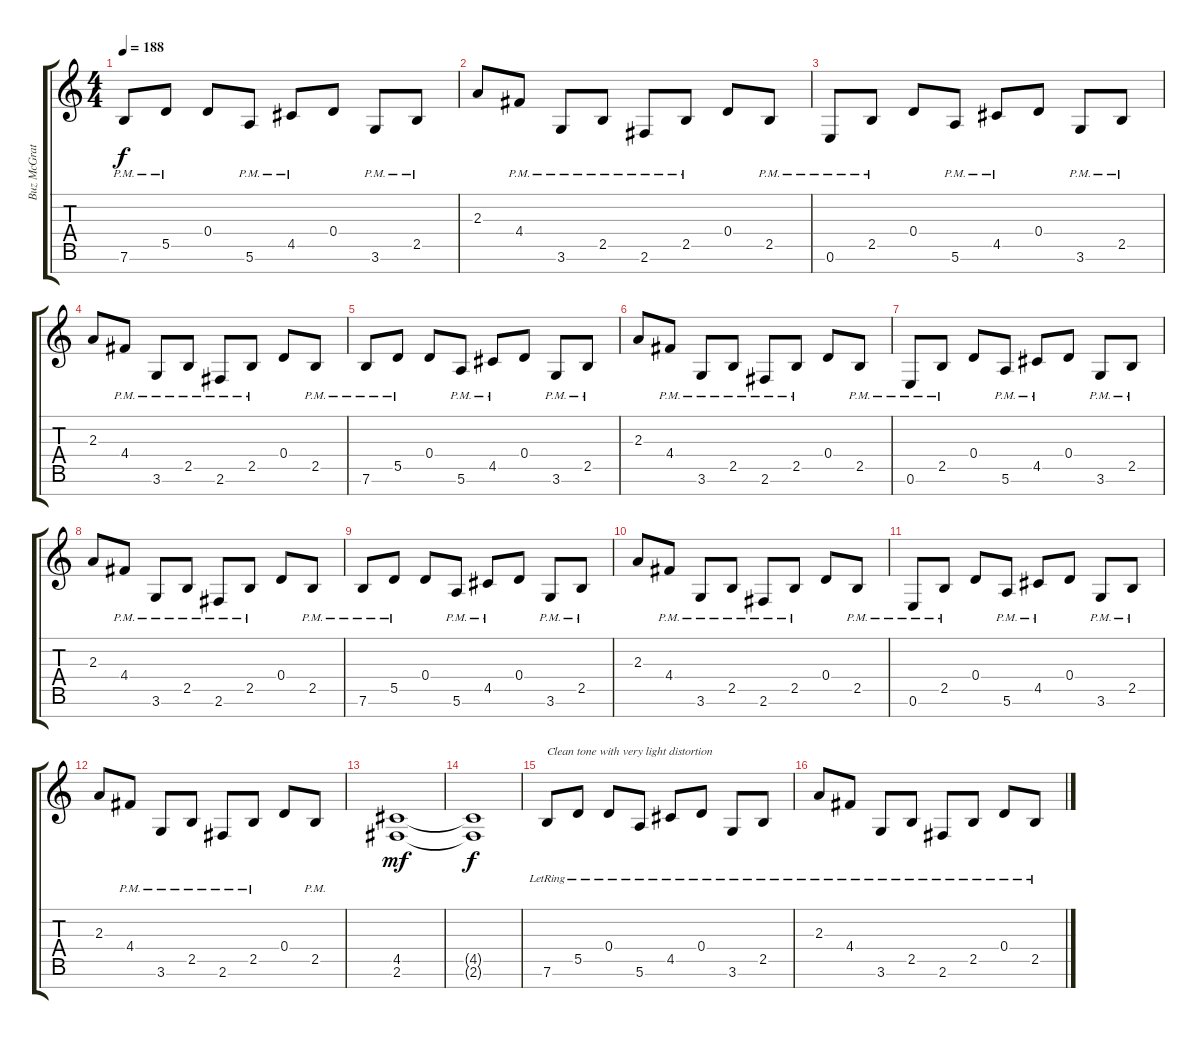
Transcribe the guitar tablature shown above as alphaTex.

\track ("Buz McGrath" "Buz McGrat") {instrument distortionguitar}
\staff {score tabs}
\tuning (E4 B3 G3 D3 A2 E2 B1) {hide}
\ts (4 4)
\tempo 188
\clef g2
\ks c
7.6{pm}.8{dy f} 5.5{pm}.8 0.4.8 5.6{pm}.8 4.5{pm}.8 0.4.8 3.6{pm}.8 2.5{pm}.8 |
2.3.8 4.4{pm}.8 3.6{pm}.8 2.5{pm}.8 2.6{pm}.8 2.5{pm}.8 0.4.8 2.5{pm}.8 |
0.6{pm}.8 2.5{pm}.8 0.4.8 5.6{pm}.8 4.5{pm}.8 0.4.8 3.6{pm}.8 2.5{pm}.8 |
2.3.8 4.4{pm}.8 3.6{pm}.8 2.5{pm}.8 2.6{pm}.8 2.5{pm}.8 0.4.8 2.5{pm}.8 |
7.6{pm}.8 5.5{pm}.8 0.4.8 5.6{pm}.8 4.5{pm}.8 0.4.8 3.6{pm}.8 2.5{pm}.8 |
2.3.8 4.4{pm}.8 3.6{pm}.8 2.5{pm}.8 2.6{pm}.8 2.5{pm}.8 0.4.8 2.5{pm}.8 |
0.6{pm}.8 2.5{pm}.8 0.4.8 5.6{pm}.8 4.5{pm}.8 0.4.8 3.6{pm}.8 2.5{pm}.8 |
2.3.8 4.4{pm}.8 3.6{pm}.8 2.5{pm}.8 2.6{pm}.8 2.5{pm}.8 0.4.8 2.5{pm}.8 |
7.6{pm}.8 5.5{pm}.8 0.4.8 5.6{pm}.8 4.5{pm}.8 0.4.8 3.6{pm}.8 2.5{pm}.8 |
2.3.8 4.4{pm}.8 3.6{pm}.8 2.5{pm}.8 2.6{pm}.8 2.5{pm}.8 0.4.8 2.5{pm}.8 |
0.6{pm}.8 2.5{pm}.8 0.4.8 5.6{pm}.8 4.5{pm}.8 0.4.8 3.6{pm}.8 2.5{pm}.8 |
2.3.8 4.4{pm}.8 3.6{pm}.8 2.5{pm}.8 2.6{pm}.8 2.5{pm}.8 0.4.8 2.5{pm}.8 |
(4.5 2.6).1{dy mf} |
(4.5{t} 2.6{t}).1{dy f} |
7.6{lr}.8{txt "Clean tone with very light distortion" volume 12 instrument electricguitarclean} 5.5{lr}.8 0.4{lr}.8 5.6{lr}.8 4.5{lr}.8 0.4{lr}.8 3.6{lr}.8 2.5{lr}.8 |
2.3{lr}.8 4.4{lr}.8 3.6{lr}.8 2.5{lr}.8 2.6{lr}.8 2.5{lr}.8 0.4{lr}.8 2.5{lr}.8
